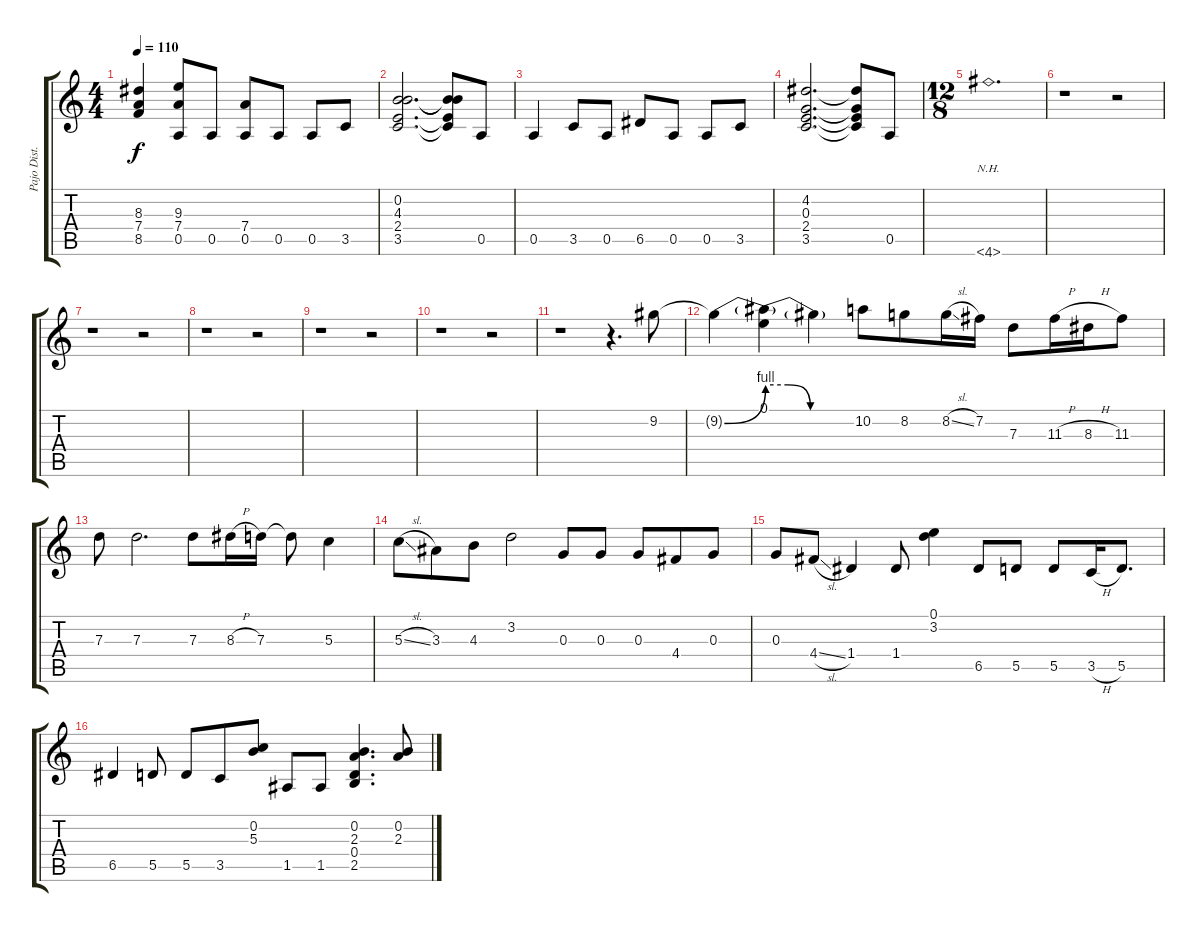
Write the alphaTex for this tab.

\track ("Pajo Dist." "Pajo Dist.") {instrument distortionguitar}
\staff {score tabs}
\tuning (E4 B3 G3 D3 A2 D2) {hide}
\ts (4 4)
\tempo 110
\clef g2
\ks c
(8.3 7.4 8.5).4{dy f} (9.3 7.4 0.5).8 0.5.8 (7.4 0.5).8 0.5.8 0.5.8 3.5.8 |
(0.2 4.3 2.4 3.5).2{d} (0.2{t} 4.3{t} 2.4{t} 3.5{t}).8 0.5.8 |
0.5.4 3.5.8 0.5.8 6.5.8 0.5.8 0.5.8 3.5.8 |
(4.2 0.3 2.4 3.5).2{d} (4.2{t} 0.3{t} 2.4{t} 3.5{t}).8 0.5.8 |
\ts (12 8)
4.6{nh}.1{d} |
r.1 r.2 |
r.1 r.2 |
r.1 r.2 |
r.1 r.2 |
r.1 r.2 |
r.1 r.4{d} 9.2.8 |
9.2{be (bend 0 0 60 4) t}.4 (0.1 9.2{be (custom 0 4 15 4 30 0 60 0) t}).4 9.2{t}.4 10.2.8 8.2.8 8.2{sl}.16 7.2.16 7.3.8 11.3{h}.16 8.3{h}.16 11.3.8 |
7.3.8 7.3.2{d} 7.3.8 8.3{h}.16 7.3.16 7.3{t}.8 5.3.4 |
5.3{sl}.8 3.3.8 4.3.8 3.2.2 0.3.8 0.3.8 0.3.8 4.4.8 0.3.8 |
0.3.8 4.4{sl}.8 1.4.4 1.4.8 (0.1 3.2).4 6.5.8 5.5.8 5.5.8 3.5{h}.16 5.5.8{d} |
6.5.4 5.5.8 5.5.8 3.5.8 (0.2 5.3).8 1.5.8 1.5.8 (0.2 2.3 0.4 2.5).4{d} (0.2 2.3).8
